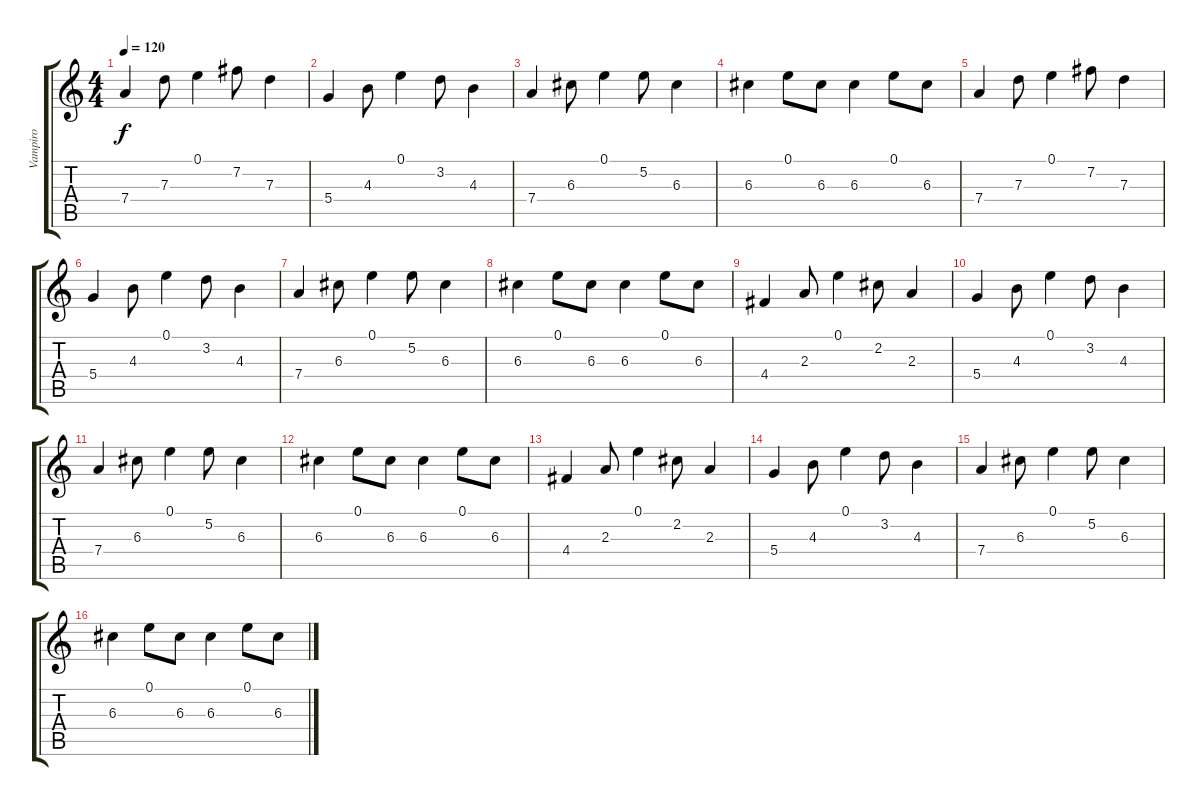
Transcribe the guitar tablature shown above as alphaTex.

\track ("Vampiro" "Vampiro") {instrument acousticguitarsteel}
\staff {score tabs}
\tuning (E4 B3 G3 D3 A2 E2) {hide}
\ts (4 4)
\tempo 120
\clef g2
\ks c
7.4.4{dy f} 7.3.8 0.1.4 7.2.8 7.3.4 |
5.4.4 4.3.8 0.1.4 3.2.8 4.3.4 |
7.4.4 6.3.8 0.1.4 5.2.8 6.3.4 |
6.3.4 0.1.8 6.3.8 6.3.4 0.1.8 6.3.8 |
7.4.4 7.3.8 0.1.4 7.2.8 7.3.4 |
5.4.4 4.3.8 0.1.4 3.2.8 4.3.4 |
7.4.4 6.3.8 0.1.4 5.2.8 6.3.4 |
6.3.4 0.1.8 6.3.8 6.3.4 0.1.8 6.3.8 |
4.4.4 2.3.8 0.1.4 2.2.8 2.3.4 |
5.4.4 4.3.8 0.1.4 3.2.8 4.3.4 |
7.4.4 6.3.8 0.1.4 5.2.8 6.3.4 |
6.3.4 0.1.8 6.3.8 6.3.4 0.1.8 6.3.8 |
4.4.4 2.3.8 0.1.4 2.2.8 2.3.4 |
5.4.4 4.3.8 0.1.4 3.2.8 4.3.4 |
7.4.4 6.3.8 0.1.4 5.2.8 6.3.4 |
6.3.4 0.1.8 6.3.8 6.3.4 0.1.8 6.3.8
